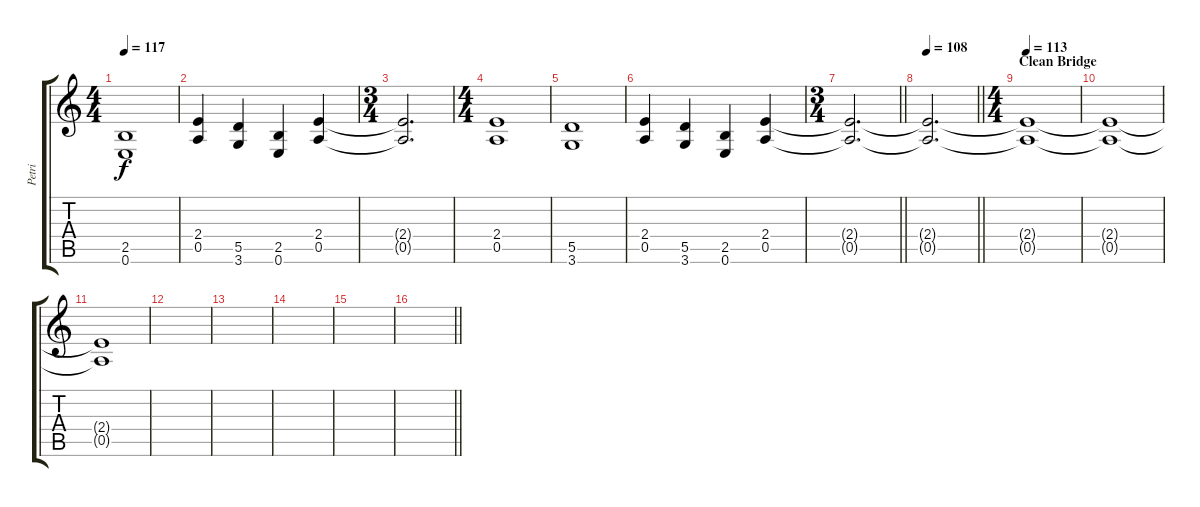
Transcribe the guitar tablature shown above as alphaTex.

\track ("Petri" "Petri") {instrument distortionguitar}
\staff {score tabs}
\tuning (E4 B3 G3 D3 A2 E2) {hide}
\ts (4 4)
\tempo 117
\clef g2
\ks c
(2.5 0.6).1{dy f} |
(2.4 0.5).4 (5.5 3.6).4 (2.5 0.6).4 (2.4 0.5).4 |
\ts (3 4)
(2.4{t} 0.5{t}).2{d} |
\ts (4 4)
(2.4 0.5).1 |
(5.5 3.6).1 |
(2.4 0.5).4 (5.5 3.6).4 (2.5 0.6).4 (2.4 0.5).4 |
\ts (3 4)
\barLineRight lightlight
(2.4{t} 0.5{t}).2{d} |
\section ("" "")
\tempo 108
\barLineRight lightlight
(2.4{t} 0.5{t}).2{d} |
\ts (4 4)
\section ("" "Clean Bridge")
\tempo 113
(2.4{t} 0.5{t}).1{volume 0} |
(2.4{t} 0.5{t}).1 |
(2.4{t} 0.5{t}).1 |
|
|
|
|
\barLineRight lightlight
